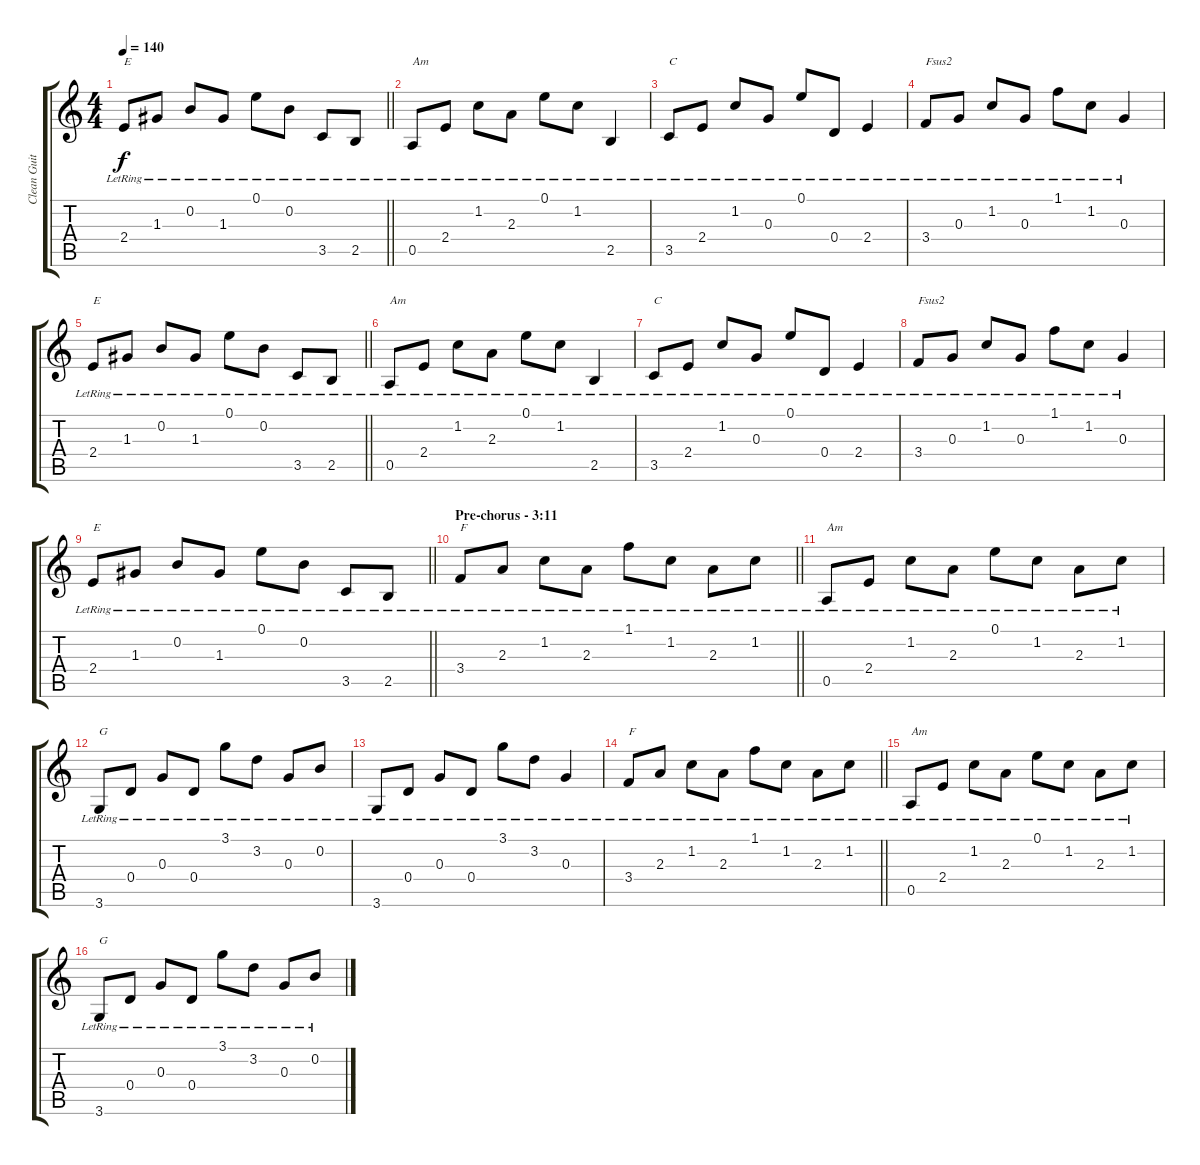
\track ("Clean Guitar" "Clean Guit") {instrument electricguitarjazz}
\staff {score tabs}
\tuning (E4 B3 G3 D3 A2 E2) {hide}
\ts (4 4)
\tempo 140
\clef g2
\barLineRight lightlight
\ks c
2.4{lr}.8{txt "E" dy f} 1.3{lr}.8 0.2{lr}.8 1.3{lr}.8 0.1{lr}.8 0.2{lr}.8 3.5{lr}.8 2.5{lr}.8 |
0.5{lr}.8{txt "Am"} 2.4{lr}.8 1.2{lr}.8 2.3{lr}.8 0.1{lr}.8 1.2{lr}.8 2.5{lr}.4 |
3.5{lr}.8{txt "C"} 2.4{lr}.8 1.2{lr}.8 0.3{lr}.8 0.1{lr}.8 0.4{lr}.8 2.4{lr}.4 |
3.4{lr}.8{txt "Fsus2"} 0.3{lr}.8 1.2{lr}.8 0.3{lr}.8 1.1{lr}.8 1.2{lr}.8 0.3{lr}.4 |
\barLineRight lightlight
2.4{lr}.8{txt "E"} 1.3{lr}.8 0.2{lr}.8 1.3{lr}.8 0.1{lr}.8 0.2{lr}.8 3.5{lr}.8 2.5{lr}.8 |
0.5{lr}.8{txt "Am"} 2.4{lr}.8 1.2{lr}.8 2.3{lr}.8 0.1{lr}.8 1.2{lr}.8 2.5{lr}.4 |
3.5{lr}.8{txt "C"} 2.4{lr}.8 1.2{lr}.8 0.3{lr}.8 0.1{lr}.8 0.4{lr}.8 2.4{lr}.4 |
3.4{lr}.8{txt "Fsus2"} 0.3{lr}.8 1.2{lr}.8 0.3{lr}.8 1.1{lr}.8 1.2{lr}.8 0.3{lr}.4 |
\barLineRight lightlight
2.4{lr}.8{txt "E"} 1.3{lr}.8 0.2{lr}.8 1.3{lr}.8 0.1{lr}.8 0.2{lr}.8 3.5{lr}.8 2.5{lr}.8 |
\section ("" "Pre-chorus - 3:11")
\barLineRight lightlight
3.4{lr}.8{txt "F"} 2.3{lr}.8 1.2{lr}.8 2.3{lr}.8 1.1{lr}.8 1.2{lr}.8 2.3{lr}.8 1.2{lr}.8 |
0.5{lr}.8{txt "Am"} 2.4{lr}.8 1.2{lr}.8 2.3{lr}.8 0.1{lr}.8 1.2{lr}.8 2.3{lr}.8 1.2{lr}.8 |
3.6{lr}.8{txt "G"} 0.4{lr}.8 0.3{lr}.8 0.4{lr}.8 3.1{lr}.8 3.2{lr}.8 0.3{lr}.8 0.2{lr}.8 |
3.6{lr}.8 0.4{lr}.8 0.3{lr}.8 0.4{lr}.8 3.1{lr}.8 3.2{lr}.8 0.3{lr}.4 |
\barLineRight lightlight
3.4{lr}.8{txt "F"} 2.3{lr}.8 1.2{lr}.8 2.3{lr}.8 1.1{lr}.8 1.2{lr}.8 2.3{lr}.8 1.2{lr}.8 |
0.5{lr}.8{txt "Am"} 2.4{lr}.8 1.2{lr}.8 2.3{lr}.8 0.1{lr}.8 1.2{lr}.8 2.3{lr}.8 1.2{lr}.8 |
3.6{lr}.8{txt "G"} 0.4{lr}.8 0.3{lr}.8 0.4{lr}.8 3.1{lr}.8 3.2{lr}.8 0.3{lr}.8 0.2{lr}.8
